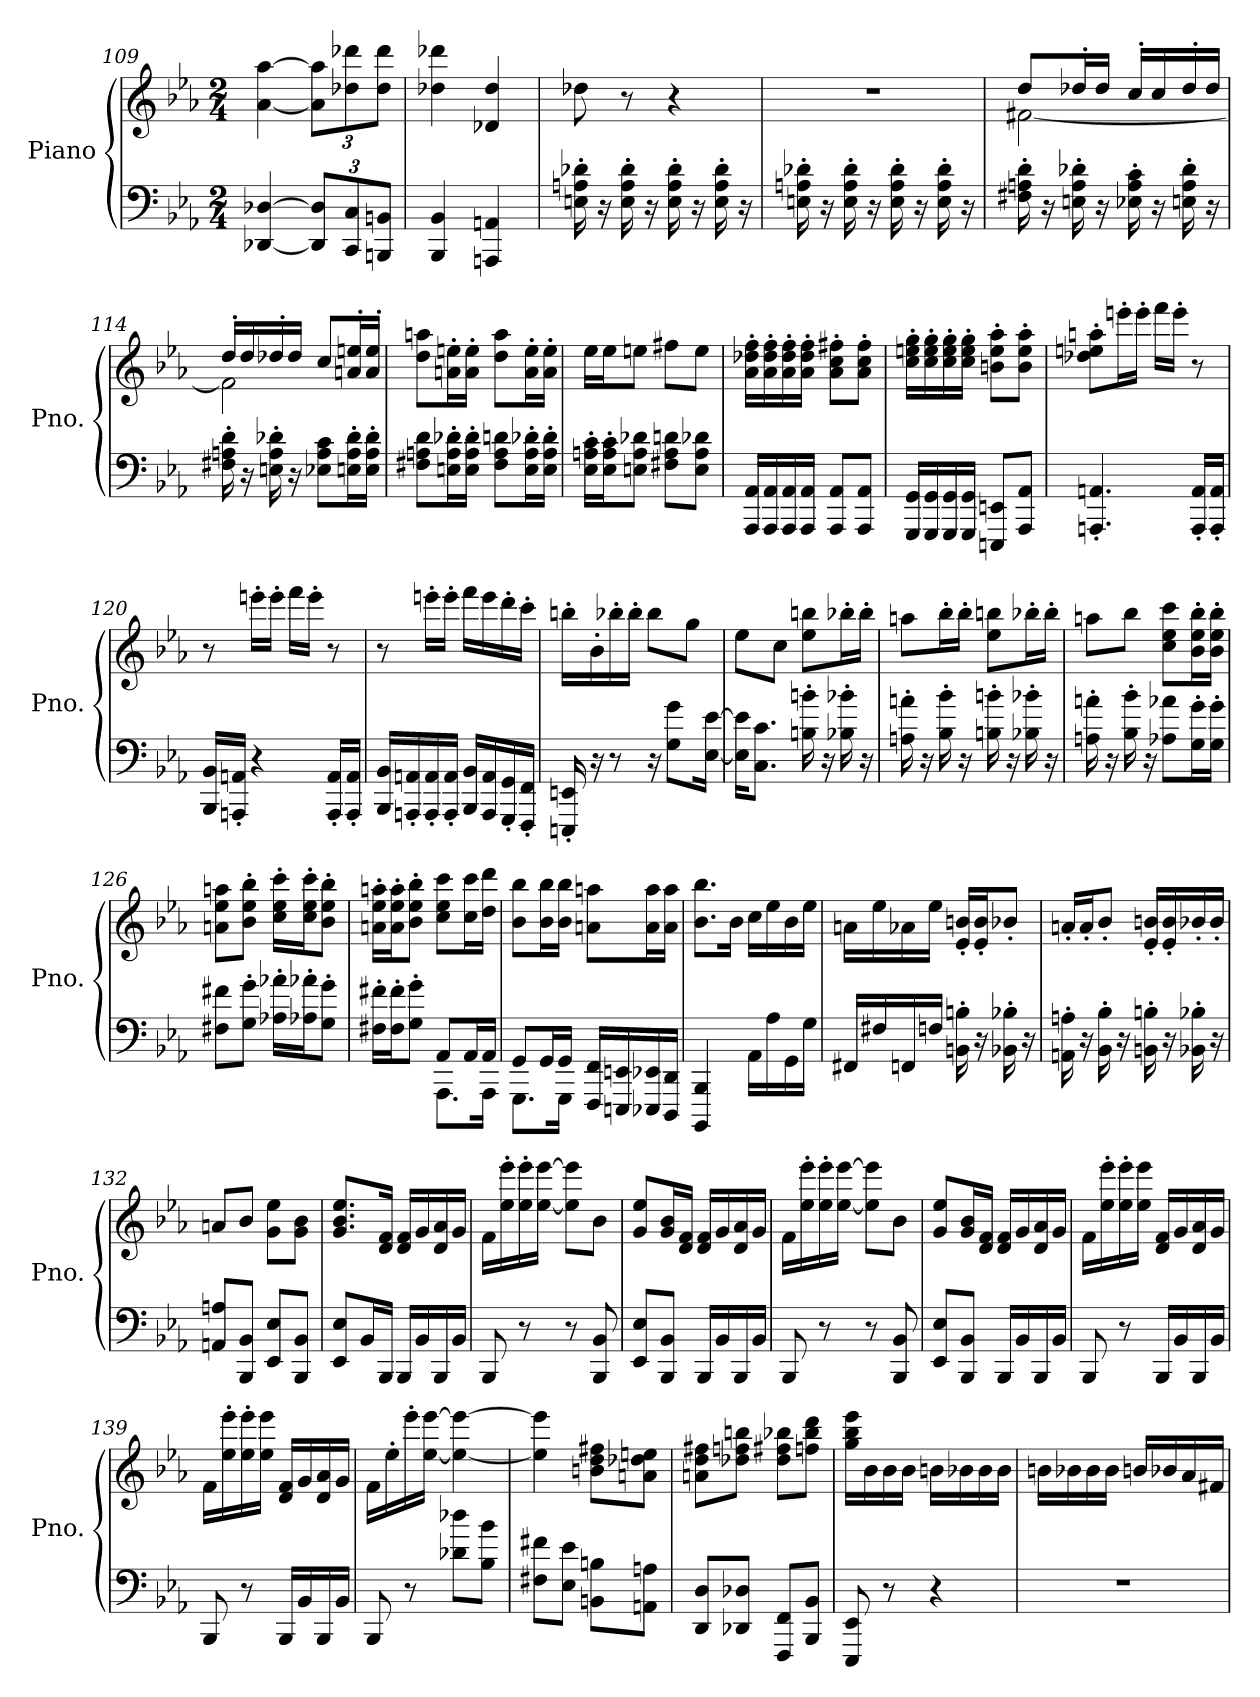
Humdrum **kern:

**kern	**kern
*part1	*part1
*staff2	*staff1
*I"Piano	*
*I'Pno.	*
*clefF4	*clefG2
*k[b-e-a-]	*k[b-e-a-]
*M2/4	*M2/4
=109	=109
[4DD-X/ [4D-X/	[4a-\ [4aa-\
*Xbrackettup	*Xbrackettup
12DD-/] 12D-/]L	12a-\] 12aa-\]L
12CC/ 12C/	12dd-X\ 12ddd-X\
12BBBn/ 12BBn/J	12dd-\ 12ddd-\J
=110	=110
4BBB-/ 4BB-/	4dd-X\ 4ddd-X\
4AAAn/ 4AAn/	4d-X/ 4dd-/
=111	=111
16En\' 16An\' 16d-X\'	8dd-X\
16r	.
16E\' 16A\' 16d-\'	8r
16r	.
16E\' 16A\' 16d-\'	4r
16r	.
16E\' 16A\' 16d-\'	.
16r	.
=112	=112
16En\' 16An\' 16d-X\'	2r
16r	.
16E\' 16A\' 16d-\'	.
16r	.
16E\' 16A\' 16d-\'	.
16r	.
16E\' 16A\' 16d-\'	.
16r	.
!!LO:LB:g=z
=113	=113
*	*^
16F#X\' 16An\' 16d\'	8dd/L	[2f#X\
16r	.	.
16En\' 16A\' 16d-X\'	16dd-X'/L	.
16r	16dd-/JJ	.
16E-X\' 16A\' 16c\'	16cc'/LL	.
16r	16cc/	.
16En\' 16A\' 16d-\'	16dd-'/	.
16r	16dd-/JJ	.
=114	=114	=114
16F#X\' 16An\' 16d\'	16dd'/LL	2f#\]
16r	16dd/	.
16En\' 16A\' 16d-X\'	16dd-X'/	.
16r	16dd-/JJ	.
8E-X\ 8A\ 8c\L	8cc/L	.
16En\' 16A\' 16d-\'L	16an/' 16een/'L	.
16E\' 16A\' 16d-\'JJ	16a/' 16ee/'JJ	.
*	*v	*v
=115	=115
8F#X\ 8An\ 8d\L	8dd\ 8aan\L
16En\' 16A\' 16d-X\'L	16an\' 16een\'L
16E\' 16A\' 16d-\'JJ	16a\' 16ee\'JJ
8F#\ 8A\ 8dn\L	8dd\ 8aa\L
16E\' 16A\' 16d-X\'L	16a\' 16ee\'L
16E\' 16A\' 16d-\'JJ	16a\' 16ee\'JJ
=116	=116
16E-\' 16An\' 16c\'LL	16ee-\LL
16E-\' 16A\' 16c\'J	16ee-\J
8En\ 8A\ 8d-X\J	8een\J
8F#X\ 8A\ 8dn\L	8ff#X\L
8E\ 8A\ 8d-X\J	8ee\J
!!LO:LB:g=z
=117	=117
16AAA-/ 16AA-/LL	16a-\' 16dd-X\' 16ff\'LL
16AAA-/ 16AA-/	16a-\' 16dd-\' 16ff\'
16AAA-/ 16AA-/	16a-\' 16dd-\' 16ff\'
16AAA-/ 16AA-/JJ	16a-\' 16dd-\' 16ff\'JJ
8AAA-/ 8AA-/L	8a-\' 8cc\' 8ff#X\'L
8AAA-/ 8AA-/J	8a-\' 8cc\' 8ff#\'J
=118	=118
16GGG/ 16GG/LL	16cc\' 16een\' 16gg\'LL
16GGG/ 16GG/	16cc\' 16ee\' 16gg\'
16GGG/ 16GG/	16cc\' 16ee\' 16gg\'
16GGG/ 16GG/JJ	16cc\' 16ee\' 16gg\'JJ
8EEEn/ 8EEn/L	8bn\' 8ee\' 8aa-\'L
8AAA-/ 8AA-/J	8b\' 8ee\' 8aa-\'J
=119	=119
4.AAAn/' 4.AAn/'	8dd-X\' 8een\' 8aan\'L
.	16eeen'\L
.	16eee'\JJ
.	16fff\LL
.	16eee'\JJ
16AAA/' 16AA/'LL	8r
16AAA/' 16AA/'JJ	.
=120	=120
16BBB-/ 16BB-/LL	8r
16AAAn/' 16AAn/'JJ	.
4r	16eeen'\LL
.	16eee'\JJ
.	16fff\LL
.	16eee'\JJ
16AAA/' 16AA/'LL	8r
16AAA/' 16AA/'JJ	.
!!LO:PB:g=z
=121	=121
16BBB-/ 16BB-/LL	8r
16AAAn/' 16AAn/'	.
16AAA/' 16AA/'	16eeen'\LL
16AAA/' 16AA/'JJ	16eee'\JJ
16BBB-/ 16BB-/LL	16fff\LL
16AAA/ 16AA/	16eee\
16GGG/' 16GG/'	16ddd'\
16FFF/' 16FF/'JJ	16ccc'\JJ
=122	=122
16EEEn/' 16EEn/'	16bbn'\LL
16r	16b-'\
8r	16bb-X'\
.	16bb-'\JJ
16r	8bb-\L
8G\ 8g\L	.
.	8gg\J
[16E-\ [16e-\Jk	.
=123	=123
16E-\] 16e-\]KL	8ee-\L
8.C\ 8.c\J	.
.	8cc\J
16Bn\' 16bn\'	8ee-\ 8bbn\L
16r	.
16B-X\' 16b-X\'	16bb-X'\L
16r	16bb-'\JJ
=124	=124
16An\' 16an\'	8aan\L
16r	.
16B-\' 16b-\'	16bb-'\L
16r	16bb-'\JJ
16Bn\' 16bn\'	8ee-\ 8bbn\L
16r	.
16B-X\' 16b-X\'	16bb-X'\L
16r	16bb-'\JJ
!!LO:LB:g=z
=125	=125
16An\' 16an\'	8aan\L
16r	.
16B-\' 16b-\'	8bb-\J
16r	.
8A-X\ 8a-X\L	8cc\ 8ee-\ 8ccc\L
16G\' 16g\'L	16b-\' 16ee-\' 16bb-\'L
16G\' 16g\'JJ	16b-\' 16ee-\' 16bb-\'JJ
=126	=126
8F#X\ 8f#X\L	8an\ 8ee-\ 8aan\L
8G\' 8g\'J	8b-\' 8ee-\' 8bb-\'J
16A-X\' 16a-X\'LL	16cc\' 16ee-\' 16ccc\'LL
16A-X\' 16a-X\'J	16cc\' 16ee-\' 16ccc\'J
8G\' 8g\'J	8b-\' 8ee-\' 8bb-\'J
=127	=127
*^	*
16F#X\' 16f#X\'LL	4ryy	16an\' 16ee-\' 16aan\'LL
16F#\' 16f#\'J	.	16a\' 16ee-\' 16aa\'J
8G\' 8g\'J	.	8b-\' 8ee-\' 8bb-\'J
8.AAA-\L	8AA-/L	8cc\ 8ee-\ 8ccc\L
.	16AA-/L	16cc\ 16ccc\L
16AAA-\Jk	16AA-/JJ	16dd\ 16ddd\JJ
=128	=128	=128
8.GGG\L	8GG/L	8b-\ 8bb-\L
.	16GG/L	16b-\ 16bb-\L
16GGG\Jk	16GG/JJ	16b-\ 16bb-\JJ
16FFF/ 16FF/LL	4ryy	8an\ 8aan\L
16EEEn/ 16EEn/	.	.
16EEE-X/ 16EE-X/	.	16a\ 16aa\L
16DDD/ 16DD/JJ	.	16a\ 16aa\JJ
*v	*v	*
=129	=129
4BBBB-/ 4BBB-/	8.b-\ 8.bb-\L
.	16b-\Jk
16AA-\LL	16cc\LL
16A-\	16ee-\
16GG\	16b-\
16G\JJ	16ee-\JJ
!!LO:LB:g=z
=130	=130
16FF#X/LL	16an\LL
16F#X/	16ee-\
16FFn/	16a-X\
16Fn/JJ	16ee-\JJ
16BBn\' 16Bn\'	16e-/' 16bn/'LL
16r	16e-/' 16b/'J
16BB-X\' 16B-X\'	8b-X'/J
16r	.
=131	=131
16AAn\' 16An\'	16an'/LL
16r	16a'/J
16BB-\' 16B-\'	8b-'/J
16r	.
16BBn\' 16Bn\'	16e-/' 16bn/'LL
16r	16e-/' 16b/'
16BB-X\' 16B-X\'	16b-X'/
16r	16b-'/JJ
=132	=132
8AAn/ 8An/L	8an/L
8BBB-/ 8BB-/J	8b-/J
8EE-/ 8E-/L	8g\ 8ee-\L
8BBB-/ 8BB-/J	8g\ 8b-\J
=133	=133
8EE-/ 8E-/L	8.g/ 8.b-/ 8.ee-/L
16BB-/L	.
16BBB-/JJ	16d/ 16f/Jk
16BBB-/LL	16d/ 16f/LL
16BB-/	16g/
16BBB-/	16d/ 16a-/
16BB-/JJ	16g/JJ
=134	=134
8BBB-/	16f\LL
.	16ee-\' 16eee-\'
8r	16ee-\' 16eee-\'
.	[16ee-\ [16eee-\JJ
8r	8ee-\] 8eee-\]L
8BBB-/ 8BB-/	8b-\J
!!LO:LB:g=z
=135	=135
8EE-/ 8E-/L	8g/ 8ee-/L
8BBB-/ 8BB-/J	16g/ 16b-/L
.	16d/ 16f/JJ
16BBB-/LL	16d/ 16f/LL
16BB-/	16g/
16BBB-/	16d/ 16a-/
16BB-/JJ	16g/JJ
=136	=136
8BBB-/	16f\LL
.	16ee-\' 16eee-\'
8r	16ee-\' 16eee-\'
.	[16ee-\ [16eee-\JJ
8r	8ee-\] 8eee-\]L
8BBB-/ 8BB-/	8b-\J
=137	=137
8EE-/ 8E-/L	8g/ 8ee-/L
8BBB-/ 8BB-/J	16g/ 16b-/L
.	16d/ 16f/JJ
16BBB-/LL	16d/ 16f/LL
16BB-/	16g/
16BBB-/	16d/ 16a-/
16BB-/JJ	16g/JJ
=138	=138
8BBB-/	16f\LL
.	16ee-\' 16eee-\'
8r	16ee-\' 16eee-\'
.	16ee-\ 16eee-\JJ
16BBB-/LL	16d/ 16f/LL
16BB-/	16g/
16BBB-/	16d/ 16a-/
16BB-/JJ	16g/JJ
=139	=139
8BBB-/	16f\LL
.	16ee-\' 16eee-\'
8r	16ee-\' 16eee-\'
.	16ee-\ 16eee-\JJ
16BBB-/LL	16d/ 16f/LL
16BB-/	16g/
16BBB-/	16d/ 16a-/
16BB-/JJ	16g/JJ
!!LO:LB:g=z
=140	=140
8BBB-/	16f\LL
.	16ee-'\
8r	16eee-'\
.	[16ee-\ [16eee-\JJ
8d-X\ 8dd-X\L	4ee-\_ 4eee-\_
8B-\ 8b-\J	.
=141	=141
8F#X\ 8f#X\L	4ee-\] 4eee-\]
8E-\ 8e-\J	.
8BBn\ 8Bn\L	8bn\ 8dd\ 8ff#X\L
8AAn\ 8An\J	8an\ 8dd-X\ 8een\J
=142	=142
8DD/ 8D/L	8an\ 8dd\ 8ff#X\L
8DD-X/ 8D-X/J	8dd-X\ 8ffn\ 8bbn\J
8FFF/ 8FF/L	8dd-\ 8ff#X\ 8bb-X\L
8BBB-/ 8BB-/J	8ffn\ 8bb-\ 8ddd\J
=143	=143
8EEE-/ 8EE-/	16gg\ 16bb-\ 16eee-\LL
.	16b-\
8r	16b-\
.	16b-\JJ
4r	16bn\LL
.	16b-X\
.	16b-\
.	16b-\JJ
!!LO:PB:g=z
=144	=144
2r	16bn\LL
.	16b-X\
.	16b-\
.	16b-\JJ
.	16bn/LL
.	16b-X/
.	16a-/
.	16f#X/JJ
=	=
*-	*-
